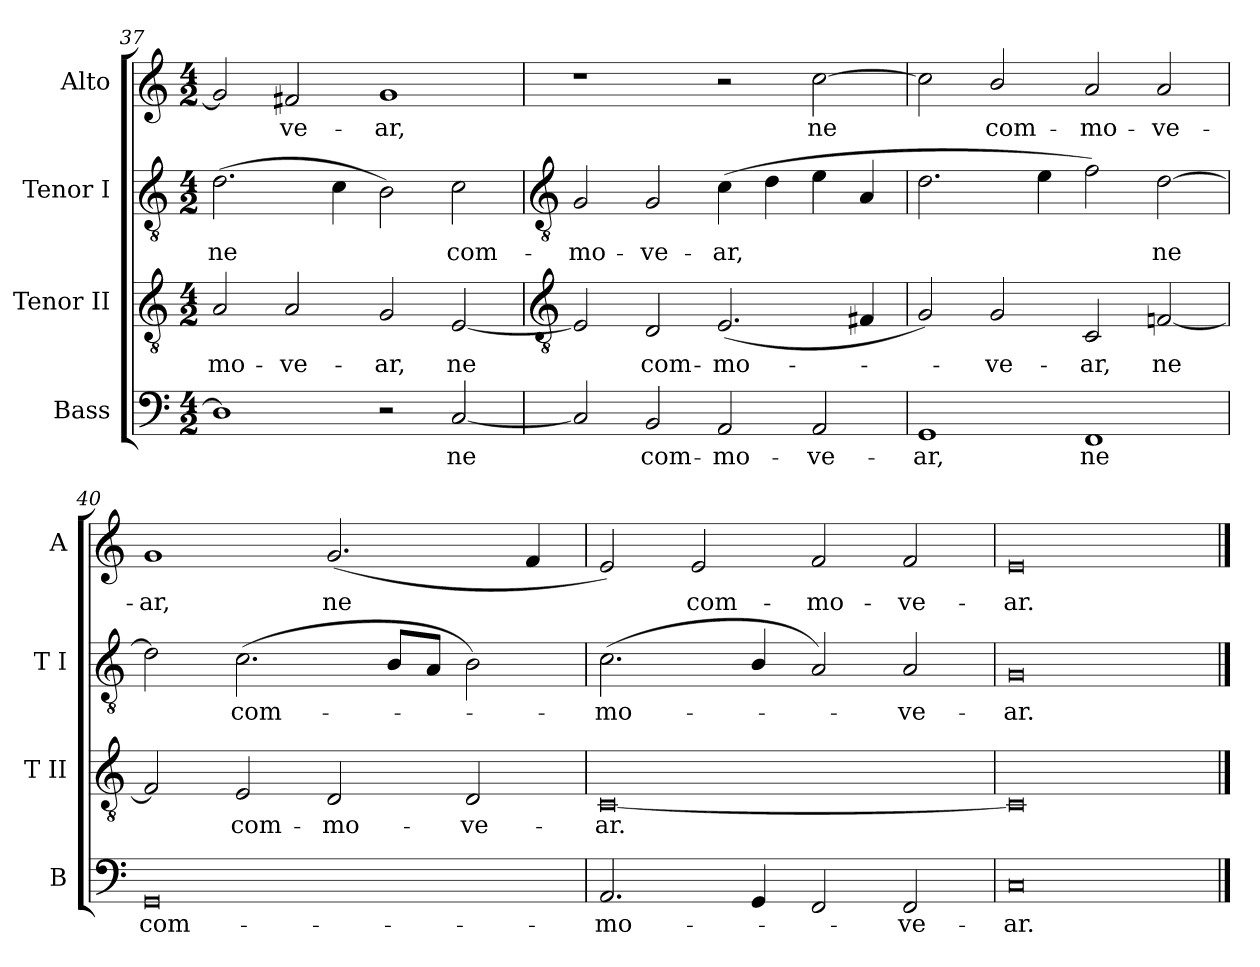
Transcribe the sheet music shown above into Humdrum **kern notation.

**kern	**text	**kern	**text	**kern	**text	**kern	**text
*part4	*part4	*part3	*part3	*part2	*part2	*part1	*part1
*staff4	*staff4	*staff3	*staff3	*staff2	*staff2	*staff1	*staff1
*I"Bass	*	*I"Tenor II	*	*I"Tenor I	*	*I"Alto	*
*I'B	*	*I'T II	*	*I'T I	*	*I'A	*
*clefF4	*	*clefGv2	*	*clefGv2	*	*clefG2	*
*k[]	*	*k[]	*	*k[]	*	*k[]	*
*C:	*	*C:	*	*C:	*	*C:	*
*M4/2	*	*M4/2	*	*M4/2	*	*M4/2	*
=37	=37	=37	=37	=37	=37	=37	=37
!	!	!	!LO:LY:b	!	!LO:LY:b	!	!
1D]	.	2A	-mo-	(>2.d	ne	2g/]	.
!	!	!	!LO:LY:b	!	!	!	!LO:LY:b
.	.	2A	-ve-	.	.	2f#X	ve-
.	.	.	.	4c	.	.	.
!	!	!	!LO:LY:b	!	!	!	!LO:LY:b
2r	.	2G/	-ar,	2B)	.	1g	-ar,
!	!LO:LY:b	!	!LO:LY:b	!	!LO:LY:b	!	!
[2C	ne	[2E	ne	2c	com-	.	.
!!LO:LB:g=z
=38	=38	=38	=38	=38	=38	=38	=38
*	*	*clefGv2	*	*clefGv2	*	*	*
!	!	!	!	!	!LO:LY:b	!	!
2C]	.	2E]	.	2G	-mo-	1r	.
!	!LO:LY:b	!	!LO:LY:b	!	!LO:LY:b	!	!
2BB/	com-	2D	com-	2G	-ve-	.	.
!	!LO:LY:b	!	!LO:LY:b	!	!LO:LY:b	!	!
2AA	-mo-	(<2.E	-mo-	(>4c	-ar,	2r	.
.	.	.	.	4d	.	.	.
!	!LO:LY:b	!	!	!	!	!	!LO:LY:b
2AA	-ve-	.	.	4e	.	[2cc	ne
.	.	4F#X	.	4A	.	.	.
=39	=39	=39	=39	=39	=39	=39	=39
!	!LO:LY:b	!	!	!	!	!	!
1GG	-ar,	2G/)	.	2.d	.	2cc]	.
!	!	!	!LO:LY:b	!	!	!	!LO:LY:b
.	.	2G/	ve-	.	.	2b/	com-
.	.	.	.	4e	.	.	.
!	!LO:LY:b	!	!LO:LY:b	!	!	!	!LO:LY:b
1FF	ne	2C	-ar,	2f)	.	2a	-mo-
!	!	!	!LO:LY:b	!	!LO:LY:b	!	!LO:LY:b
.	.	[2Fn	ne	[2d	ne	2a	-ve-
=40	=40	=40	=40	=40	=40	=40	=40
!	!LO:LY:b	!	!	!	!	!	!LO:LY:b
0GG	com-	2F]	.	2d]	.	1g	-ar,
!	!	!	!LO:LY:b	!	!LO:LY:b	!	!
.	.	2E	com-	(>2.c	com-	.	.
!	!	!	!LO:LY:b	!	!	!	!LO:LY:b
.	.	2D	-mo-	.	.	(<2.g/	ne
.	.	.	.	8BL	.	.	.
.	.	.	.	8AJ	.	.	.
!	!	!	!LO:LY:b	!	!	!	!
.	.	2D	-ve-	2B)	.	.	.
.	.	.	.	.	.	4f	.
=41	=41	=41	=41	=41	=41	=41	=41
!	!LO:LY:b	!	!LO:LY:b	!	!LO:LY:b	!	!
2.AA	-mo-	[0C	-ar.	(<2.c	mo-	2e)	.
!	!	!	!	!	!	!	!LO:LY:b
.	.	.	.	.	.	2e	com-
4GG	.	.	.	4B/	.	.	.
!	!	!	!	!	!	!	!LO:LY:b
2FF	.	.	.	2A)	.	2f	-mo-
!	!LO:LY:b	!	!	!	!LO:LY:b	!	!LO:LY:b
2FF	ve-	.	.	2A	ve-	2f	-ve-
=42	=42	=42	=42	=42	=42	=42	=42
!	!LO:LY:b	!	!	!	!LO:LY:b	!	!LO:LY:b
0C	-ar.	0C]	.	0G	-ar.	0e	-ar.
==	==	==	==	==	==	==	==
*-	*-	*-	*-	*-	*-	*-	*-
